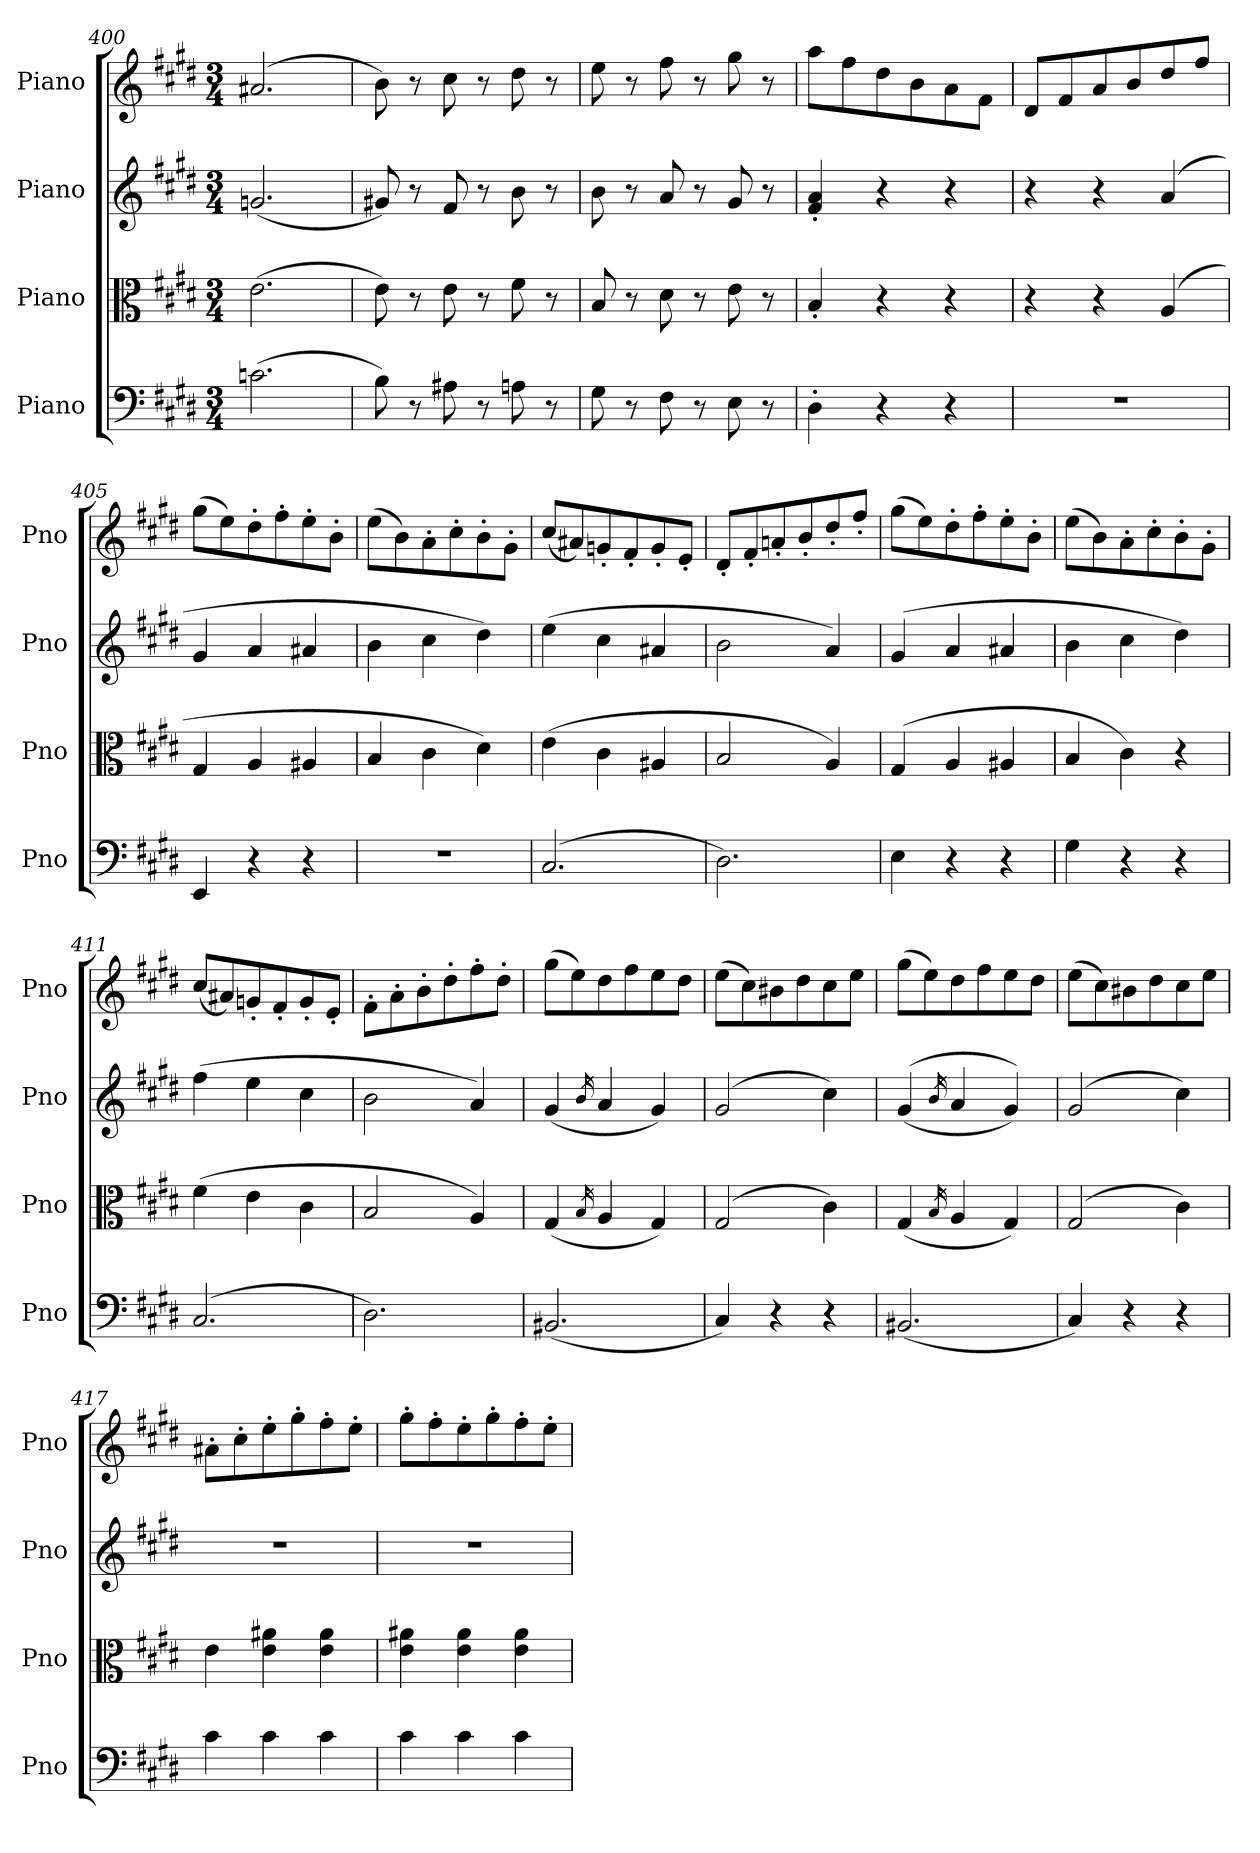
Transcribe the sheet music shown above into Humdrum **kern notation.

**kern	**kern	**kern	**kern
*part4	*part3	*part2	*part1
*staff4	*staff3	*staff2	*staff1
*I"Piano	*I"Piano	*I"Piano	*I"Piano
*I'Pno	*I'Pno	*I'Pno	*I'Pno
*clefF4	*clefC3	*clefG2	*clefG2
*k[f#c#g#d#]	*k[f#c#g#d#]	*k[f#c#g#d#]	*k[f#c#g#d#]
*M3/4	*M3/4	*M3/4	*M3/4
=400	=400	=400	=400
(2.cn\	(2.e\	(2.gn/	(2.a#X/
=401	=401	=401	=401
8B\)	8e\)	8g#X/)	8b\)
8r	8r	8r	8r
8A#X\	8e\	8f#/	8cc#\
8r	8r	8r	8r
8An\	8f#\	8b\	8dd#\
8r	8r	8r	8r
=402	=402	=402	=402
8G#\	8B/	8b\	8ee\
8r	8r	8r	8r
8F#\	8d#\	8a/	8ff#\
8r	8r	8r	8r
8E\	8e\	8g#/	8gg#\
8r	8r	8r	8r
=403	=403	=403	=403
4D#'\	4B'/	4f#/' 4a/'	8aa\L
.	.	.	8ff#\
4r	4r	4r	8dd#\
.	.	.	8b\
4r	4r	4r	8a\
.	.	.	8f#\J
=404	=404	=404	=404
2.r	4r	4r	8d#/L
.	.	.	8f#/
.	4r	4r	8a/
.	.	.	8b/
.	(4A/	(4a/	8dd#/
.	.	.	8ff#/J
=405	=405	=405	=405
4EE/	4G#/	4g#/	(8gg#\L
.	.	.	8ee\)
4r	4A/	4a/	8dd#'\
.	.	.	8ff#'\
4r	4A#X/	4a#X/	8ee'\
.	.	.	8b'\J
=406	=406	=406	=406
2.r	4B/	4b\	(8ee\L
.	.	.	8b\)
.	4c#\	4cc#\	8a'\
.	.	.	8cc#'\
.	4d#\)	4dd#\)	8b'\
.	.	.	8g#'\J
=407	=407	=407	=407
(2.C#/	(4e\	(4ee\	(8cc#/L
.	.	.	8a#X/)
.	4c#\	4cc#\	8gn'/
.	.	.	8f#'/
.	4A#X/	4a#X/	8g'/
.	.	.	8e'/J
=408	=408	=408	=408
2.D#\)	2B/	2b\	8d#'/L
.	.	.	8f#'/
.	.	.	8an'/
.	.	.	8b'/
.	4A/)	4a/)	8dd#'/
.	.	.	8ff#'/J
=409	=409	=409	=409
4E\	(4G#/	(4g#/	(8gg#\L
.	.	.	8ee\)
4r	4A/	4a/	8dd#'\
.	.	.	8ff#'\
4r	4A#X/	4a#X/	8ee'\
.	.	.	8b'\J
=410	=410	=410	=410
4G#\	4B/	4b\	(8ee\L
.	.	.	8b\)
4r	4c#\)	4cc#\	8a'\
.	.	.	8cc#'\
4r	4r	4dd#\)	8b'\
.	.	.	8g#'\J
=411	=411	=411	=411
(2.C#/	(4f#\	(4ff#\	(8cc#/L
.	.	.	8a#X/)
.	4e\	4ee\	8gn'/
.	.	.	8f#'/
.	4c#\	4cc#\	8g'/
.	.	.	8e'/J
=412	=412	=412	=412
2.D#\)	2B/	2b\	8f#'\L
.	.	.	8a'\
.	.	.	8b'\
.	.	.	8dd#'\
.	4A/)	4a/)	8ff#'\
.	.	.	8dd#'\J
=413	=413	=413	=413
(2.BB#X/	(4G#/	(4g#/	(8gg#\L
.	.	.	8ee\)
.	16qB/	16qb/	.
.	4A/	4a/	8dd#\
.	.	.	8ff#\
.	4G#/)	4g#/)	8ee\
.	.	.	8dd#\J
=414	=414	=414	=414
4C#/)	(2G#/	(2g#/	(8ee\L
.	.	.	8cc#\)
4r	.	.	8b#X\
.	.	.	8dd#\
4r	4c#\)	4cc#\)	8cc#\
.	.	.	8ee\J
=415	=415	=415	=415
(2.BB#X/	(4G#/	((4g#/	(8gg#\L
.	.	.	8ee\)
.	16qB/	16qb/	.
.	4A/	4a/	8dd#\
.	.	.	8ff#\
.	4G#/)	4g#/))	8ee\
.	.	.	8dd#\J
=416	=416	=416	=416
4C#/)	(2G#/	(2g#/	(8ee\L
.	.	.	8cc#\)
4r	.	.	8b#X\
.	.	.	8dd#\
4r	4c#\)	4cc#\)	8cc#\
.	.	.	8ee\J
=417	=417	=417	=417
4c#\	4e\	2.r	8a#X'\L
.	.	.	8cc#'\
4c#\	4e\ 4a#X\	.	8ee'\
.	.	.	8gg#'\
4c#\	4e\ 4a#\	.	8ff#'\
.	.	.	8ee'\J
=418	=418	=418	=418
4c#\	4e\ 4a#X\	2.r	8gg#'\L
.	.	.	8ff#'\
4c#\	4e\ 4a#\	.	8ee'\
.	.	.	8gg#'\
4c#\	4e\ 4a#\	.	8ff#'\
.	.	.	8ee'\J
=	=	=	=
*-	*-	*-	*-
